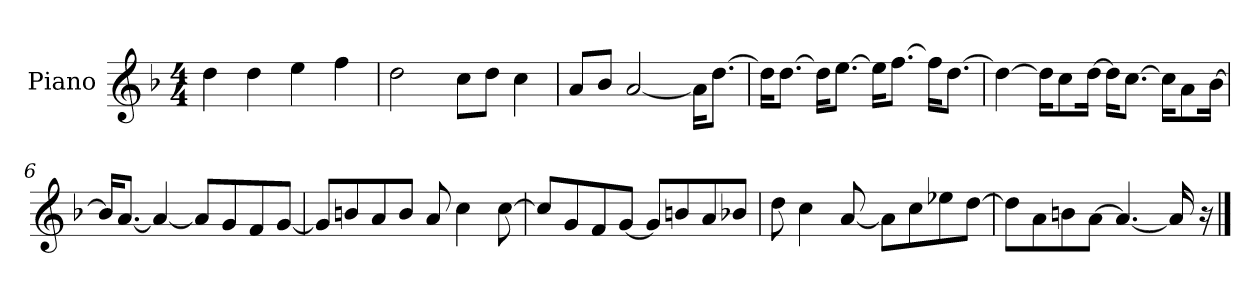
**kern
*part1
*staff1
*I"Piano
*I'P-no
*clefG2
*k[b-]
*M4/4
*MM90
=1
4dd\
4dd\
4ee\
4ff\
=2
2dd\
8cc\L
8dd\J
4cc\
=3
8a/L
8b-/J
[2a/
16a\KL]
[8.dd\J
=4
16dd\KL]
[8.dd\J
16dd\KL]
[8.ee\J
16ee\KL]
[8.ff\J
16ff\KL]
[8.dd\J
=5
4dd\_
16dd\KL]
8cc\
[16dd\Jk
16dd\KL]
[8.cc\J
16cc\KL]
8a\
[16b-\Jk
!!LO:LB:g=z
=6
16b-/KL]
[8.a/J
4a/_
8a/L]
8g/
8f/
[8g/J
=7
8g/L]
8bn/
8a/
8b/J
8a/
4cc\
[8cc\
=8
8cc/L]
8g/
8f/
[8g/J
8g/L]
8bn/
8a/
8b-X/J
=9
8dd\
4cc\
[8a/
8a\L]
8cc\
8ee-X\
[8dd\J
=10
8dd\L]
8a\
8bn\
[8a\J
4.a/_
16a/]
16r
==
*-
